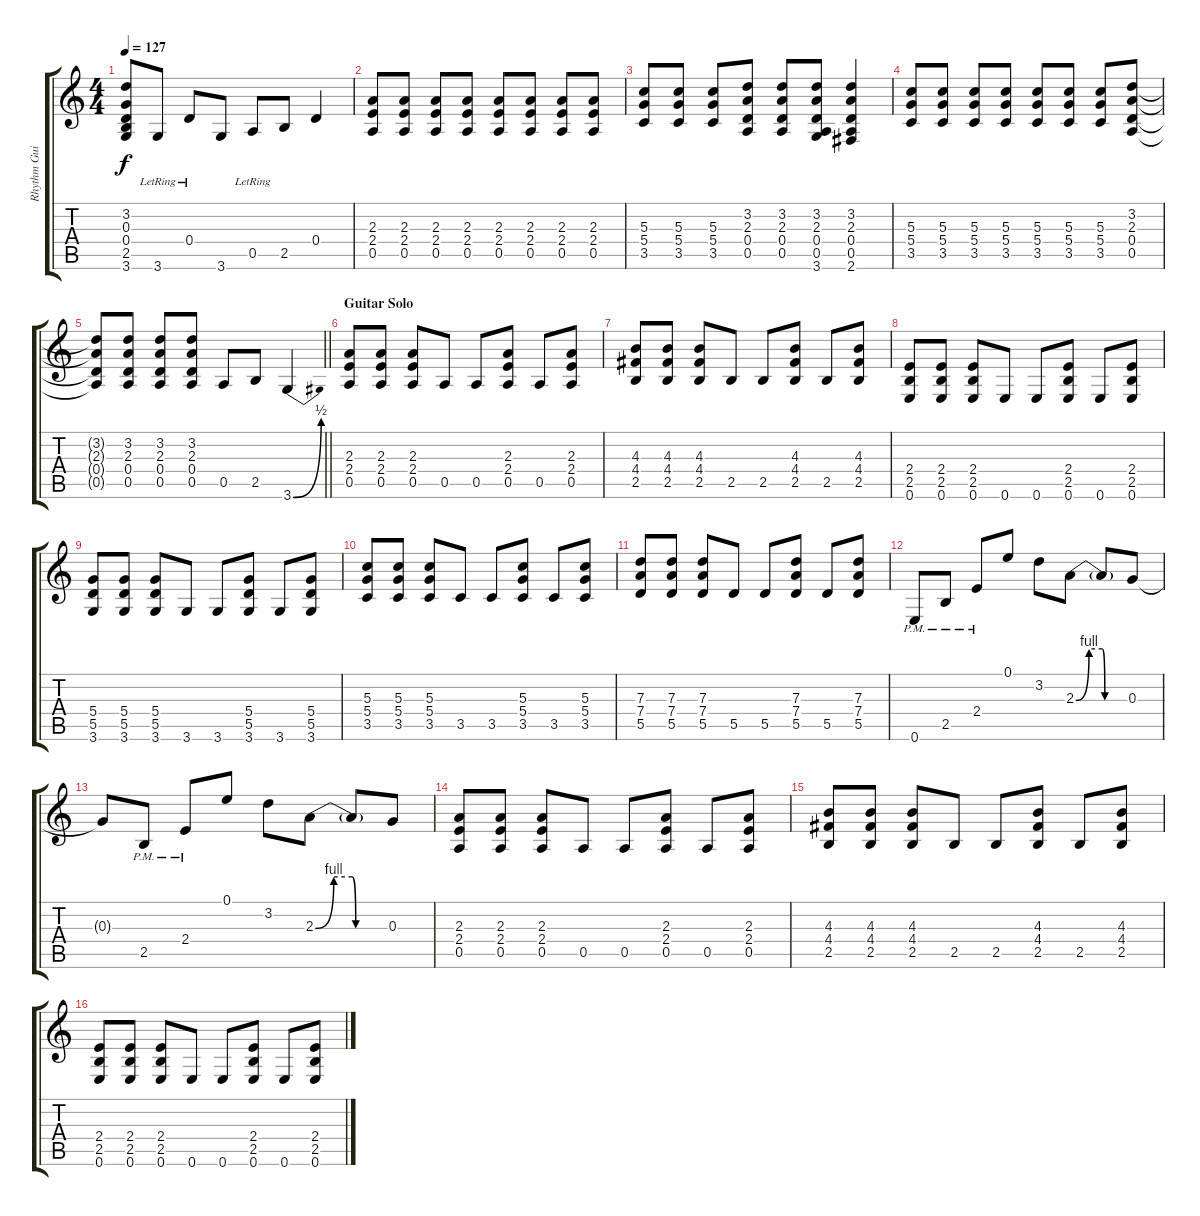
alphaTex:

\track ("Rhythm Guitar L" "Rhythm Gui") {instrument distortionguitar}
\staff {score tabs}
\tuning (E4 B3 G3 D3 A2 E2) {hide}
\ts (4 4)
\tempo 127
\clef g2
\ks c
(3.2{t} 0.3{t} 0.4{t} 2.5{t} 3.6{t}).8{dy f} 3.6{lr}.8 0.4{lr}.8 3.6.8 0.5{lr}.8 2.5.8 0.4.4 |
(2.3 2.4 0.5).8 (2.3 2.4 0.5).8 (2.3 2.4 0.5).8 (2.3 2.4 0.5).8 (2.3 2.4 0.5).8 (2.3 2.4 0.5).8 (2.3 2.4 0.5).8 (2.3 2.4 0.5).8 |
(5.3 5.4 3.5).8 (5.3 5.4 3.5).8 (5.3 5.4 3.5).8 (3.2 2.3 0.4 0.5).8 (3.2 2.3 0.4 0.5).8 (3.2 2.3 0.4 0.5 3.6).8 (3.2 2.3 0.4 0.5 2.6).4 |
(5.3 5.4 3.5).8 (5.3 5.4 3.5).8 (5.3 5.4 3.5).8 (5.3 5.4 3.5).8 (5.3 5.4 3.5).8 (5.3 5.4 3.5).8 (5.3 5.4 3.5).8 (3.2 2.3 0.4 0.5).8 |
\barLineRight lightlight
(3.2{t} 2.3{t} 0.4{t} 0.5{t}).8 (3.2 2.3 0.4 0.5).8 (3.2 2.3 0.4 0.5).8 (3.2 2.3 0.4 0.5).8 0.5.8 2.5.8 3.6{be (bend 0 0 60 2)}.4 |
\section ("" "Guitar Solo")
(2.3 2.4 0.5).8 (2.3 2.4 0.5).8 (2.3 2.4 0.5).8 0.5.8 0.5.8 (2.3 2.4 0.5).8 0.5.8 (2.3 2.4 0.5).8 |
(4.3 4.4 2.5).8 (4.3 4.4 2.5).8 (4.3 4.4 2.5).8 2.5.8 2.5.8 (4.3 4.4 2.5).8 2.5.8 (4.3 4.4 2.5).8 |
(2.4 2.5 0.6).8 (2.4 2.5 0.6).8 (2.4 2.5 0.6).8 0.6.8 0.6.8 (2.4 2.5 0.6).8 0.6.8 (2.4 2.5 0.6).8 |
(5.4 5.5 3.6).8 (5.4 5.5 3.6).8 (5.4 5.5 3.6).8 3.6.8 3.6.8 (5.4 5.5 3.6).8 3.6.8 (5.4 5.5 3.6).8 |
(5.3 5.4 3.5).8 (5.3 5.4 3.5).8 (5.3 5.4 3.5).8 3.5.8 3.5.8 (5.3 5.4 3.5).8 3.5.8 (5.3 5.4 3.5).8 |
(7.3 7.4 5.5).8 (7.3 7.4 5.5).8 (7.3 7.4 5.5).8 5.5.8 5.5.8 (7.3 7.4 5.5).8 5.5.8 (7.3 7.4 5.5).8 |
0.6{pm}.8 2.5{pm}.8 2.4{pm}.8 0.1.8 3.2.8 2.3{be (custom 0 0 15 4 30 4 33 0 60 0)}.8 2.3{t}.8 0.3.8 |
0.3{t}.8 2.5{pm}.8 2.4{pm}.8 0.1.8 3.2.8 2.3{be (custom 0 0 15 4 30 4 33 0 60 0)}.8 2.3{t}.8 0.3.8 |
(2.3 2.4 0.5).8 (2.3 2.4 0.5).8 (2.3 2.4 0.5).8 0.5.8 0.5.8 (2.3 2.4 0.5).8 0.5.8 (2.3 2.4 0.5).8 |
(4.3 4.4 2.5).8 (4.3 4.4 2.5).8 (4.3 4.4 2.5).8 2.5.8 2.5.8 (4.3 4.4 2.5).8 2.5.8 (4.3 4.4 2.5).8 |
(2.4 2.5 0.6).8 (2.4 2.5 0.6).8 (2.4 2.5 0.6).8 0.6.8 0.6.8 (2.4 2.5 0.6).8 0.6.8 (2.4 2.5 0.6).8
